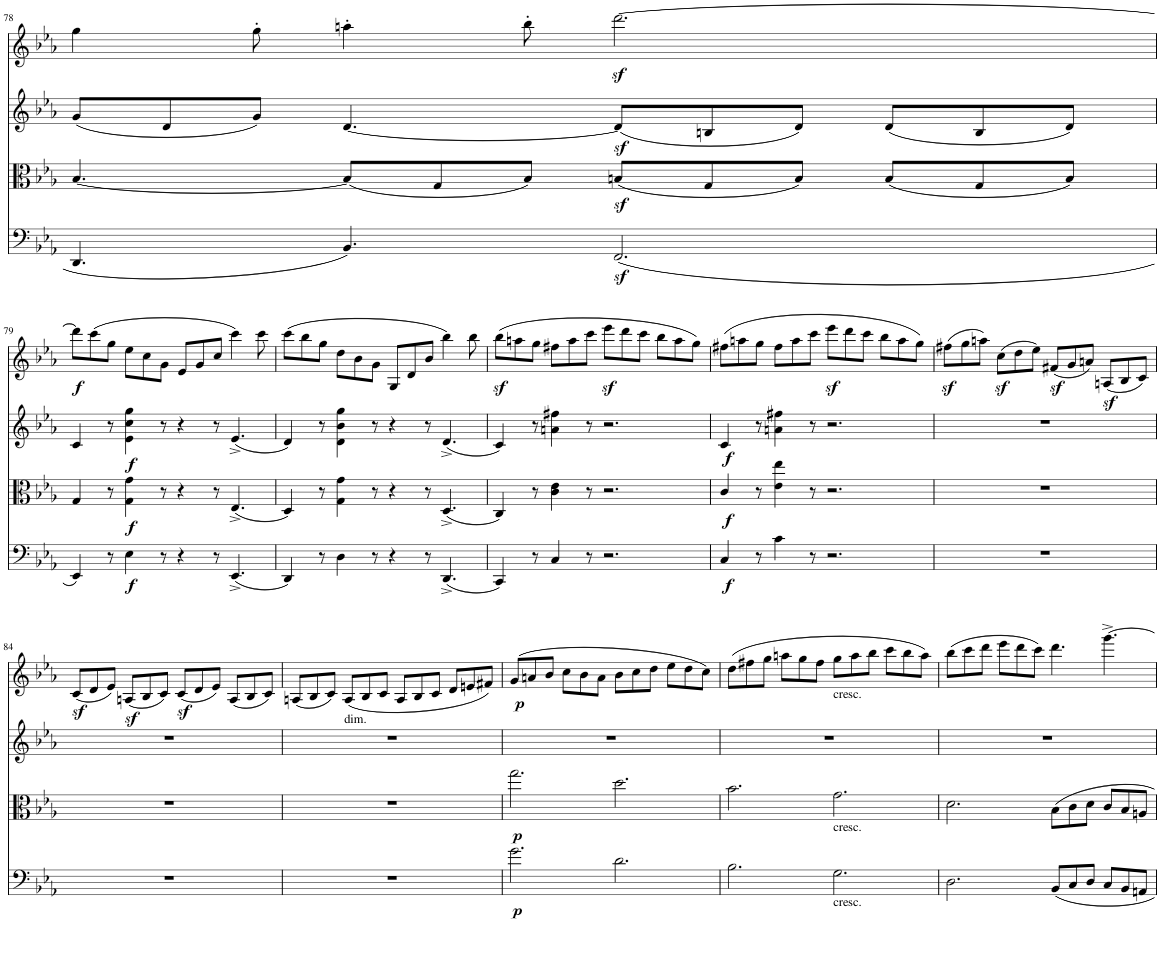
**kern	**dynam	**kern	**dynam	**kern	**dynam	**kern	**dynam
*part4	*part4	*part3	*part3	*part2	*part2	*part1	*part1
*staff4	*staff4	*staff3	*staff3	*staff2	*staff2	*staff1	*staff1
*I"Sampler	*	*I"Sampler	*	*I"Sampler	*	*I"Sampler	*
*I'Samp	*	*I'Samp	*	*I'Samp	*	*I'Samp	*
!!LO:PB:g=z
*clefF4	*	*clefC3	*	*clefG2	*	*clefG2	*
*k[b-e-a-]	*	*k[b-e-a-]	*	*k[b-e-a-]	*	*k[b-e-a-]	*
*M12/8	*	*M12/8	*	*M12/8	*	*M12/8	*
=78	=78	=78	=78	=78	=78	=78	=78
4.DD/	.	[4.B-/	.	(8g/L	.	4gg\	.
.	.	.	.	8d/	.	.	.
.	.	.	.	8g/J)	.	8gg'\	.
4.BB-/	.	(8B-/L]	.	[4.d/	.	4aan'\	.
.	.	8G/	.	.	.	.	.
.	.	8B-/J)	.	.	.	8bb-'\	.
(2.FFz</	.	(8Bnz</L	.	(8dz</L]	.	[2.dddz<\	.
.	.	8G/	.	8Bn/	.	.	.
.	.	8B/J)	.	8d/J)	.	.	.
.	.	(8B/L	.	(8d/L	.	.	.
.	.	8G/	.	8B/	.	.	.
.	.	8B/J)	.	8d/J)	.	.	.
!!LO:LB:g=z
=79	=79	=79	=79	=79	=79	=79	=79
!	!	!	!	!	!	!	!LO:DY:b
4EE-/)	.	4G/	.	4c/	.	8ddd\L]	f
.	.	.	.	.	.	(8ccc\	.
8r	.	8r	.	8r	.	8gg\J	.
!	!LO:DY:b	!	!LO:DY:b	!	!LO:DY:b	!	!
4E-\	f	4G\ 4g\	f	4e-\ 4cc\ 4gg\	f	8ee-\L	.
.	.	.	.	.	.	8cc\	.
8r	.	8r	.	8r	.	8g\J	.
4r	.	4r	.	4r	.	8e-/L	.
.	.	.	.	.	.	8g/	.
8r	.	8r	.	8r	.	8cc/J	.
(4.EE-^/	.	(4.E-^/	.	(4.e-^/	.	4ccc\)	.
.	.	.	.	.	.	8ccc\	.
=80	=80	=80	=80	=80	=80	=80	=80
4DD/)	.	4D/)	.	4d/)	.	(8ccc\L	.
.	.	.	.	.	.	8bb-\	.
8r	.	8r	.	8r	.	8gg\J	.
4D\	.	4G\ 4g\	.	4d\ 4b-\ 4gg\	.	8dd\L	.
.	.	.	.	.	.	8b-\	.
8r	.	8r	.	8r	.	8g\J	.
4r	.	4r	.	4r	.	8G/L	.
.	.	.	.	.	.	8d/	.
8r	.	8r	.	8r	.	8b-/J	.
(4.DD^/	.	(4.D^/	.	(4.d^/	.	4bb-\)	.
.	.	.	.	.	.	8bb-\	.
=81	=81	=81	=81	=81	=81	=81	=81
4CC/)	.	4C/)	.	4c/)	.	(8bb-z<\L	.
.	.	.	.	.	.	8aan\	.
8r	.	8r	.	8r	.	8gg\J	.
4C/	.	4c\ 4e-\	.	4an\ 4ff#X\	.	8ff#X\L	.
.	.	.	.	.	.	8aa\	.
8r	.	8r	.	8r	.	8ccc\J	.
2.r	.	2.r	.	2.r	.	8eee-z<\L	.
.	.	.	.	.	.	8ddd\	.
.	.	.	.	.	.	8ccc\J	.
.	.	.	.	.	.	8bb-\L	.
.	.	.	.	.	.	8aa\	.
.	.	.	.	.	.	8gg\J)	.
=82	=82	=82	=82	=82	=82	=82	=82
!	!LO:DY:b	!	!LO:DY:b	!	!LO:DY:b	!	!
4C/	f	4c/	f	4c/	f	(8ff#X\L	.
.	.	.	.	.	.	8aan\	.
8r	.	8r	.	8r	.	8gg\J	.
4c\	.	4e-\ 4ee-\	.	4an\ 4ff#X\	.	8ff#\L	.
.	.	.	.	.	.	8aa\	.
8r	.	8r	.	8r	.	8ccc\J	.
2.r	.	2.r	.	2.r	.	8eee-z<\L	.
.	.	.	.	.	.	8ddd\	.
.	.	.	.	.	.	8ccc\J	.
.	.	.	.	.	.	8bb-\L	.
.	.	.	.	.	.	8aa\	.
.	.	.	.	.	.	8gg\J)	.
=83	=83	=83	=83	=83	=83	=83	=83
1.r	.	1.r	.	1.r	.	(8ff#Xz<\L	.
.	.	.	.	.	.	8gg\	.
.	.	.	.	.	.	8aan\J)	.
.	.	.	.	.	.	(8ccz<\L	.
.	.	.	.	.	.	8dd\	.
.	.	.	.	.	.	8ee-\J)	.
.	.	.	.	.	.	(8f#Xz</L	.
.	.	.	.	.	.	8g/	.
.	.	.	.	.	.	8an/J)	.
.	.	.	.	.	.	(8Anz</L	.
.	.	.	.	.	.	8B-/	.
.	.	.	.	.	.	8c/J)	.
!!LO:LB:g=z
=84	=84	=84	=84	=84	=84	=84	=84
1.r	.	1.r	.	1.r	.	(8cz</L	.
.	.	.	.	.	.	8d/	.
.	.	.	.	.	.	8e-/J)	.
.	.	.	.	.	.	(8Anz</L	.
.	.	.	.	.	.	8B-/	.
.	.	.	.	.	.	8c/J)	.
.	.	.	.	.	.	(8cz</L	.
.	.	.	.	.	.	8d/	.
.	.	.	.	.	.	8e-/J)	.
.	.	.	.	.	.	(8A/L	.
.	.	.	.	.	.	8B-/	.
.	.	.	.	.	.	8c/J)	.
=85	=85	=85	=85	=85	=85	=85	=85
1.r	.	1.r	.	1.r	.	(8An/L	.
.	.	.	.	.	.	8B-/	.
.	.	.	.	.	.	8c/J)	.
!	!	!	!	!	!	!LO:TX:b:t=dim.	!
.	.	.	.	.	.	(8A/L	.
.	.	.	.	.	.	8B-/	.
.	.	.	.	.	.	8c/J	.
.	.	.	.	.	.	8A/L	.
.	.	.	.	.	.	8B-/	.
.	.	.	.	.	.	8c/J	.
.	.	.	.	.	.	8d/L	.
.	.	.	.	.	.	8en/	.
.	.	.	.	.	.	8f#X/J)	.
=86	=86	=86	=86	=86	=86	=86	=86
!	!LO:DY:b	!	!LO:DY:b	!	!	!	!LO:DY:b
2.g\	p	2.gg\	p	1.r	.	(8g/L	p
.	.	.	.	.	.	8an/	.
.	.	.	.	.	.	8b-/J	.
.	.	.	.	.	.	8cc\L	.
.	.	.	.	.	.	8b-\	.
.	.	.	.	.	.	8a\J	.
2.d\	.	2.dd\	.	.	.	8b-\L	.
.	.	.	.	.	.	8cc\	.
.	.	.	.	.	.	8dd\J	.
.	.	.	.	.	.	8ee-\L	.
.	.	.	.	.	.	8dd\	.
.	.	.	.	.	.	8cc\J)	.
=87	=87	=87	=87	=87	=87	=87	=87
2.B-\	.	2.b-\	.	1.r	.	(8dd\L	.
.	.	.	.	.	.	8ff#X\	.
.	.	.	.	.	.	8gg\J	.
.	.	.	.	.	.	8aan\L	.
.	.	.	.	.	.	8gg\	.
.	.	.	.	.	.	8ff#\J	.
!	!	!	!	!	!	!LO:TX:b:t=cresc.	!
!	!	!LO:TX:b:t=cresc.	!	!	!	!	!
!LO:TX:b:t=cresc.	!	!	!	!	!	!	!
2.G\	.	2.g\	.	.	.	8gg\L	.
.	.	.	.	.	.	8aa\	.
.	.	.	.	.	.	8bb-\J	.
.	.	.	.	.	.	8ccc\L	.
.	.	.	.	.	.	8bb-\	.
.	.	.	.	.	.	8aa\J)	.
=88	=88	=88	=88	=88	=88	=88	=88
2.D\	.	2.d\	.	1.r	.	(8bb-\L	.
.	.	.	.	.	.	8ccc\	.
.	.	.	.	.	.	8ddd\J	.
.	.	.	.	.	.	8eee-\L	.
.	.	.	.	.	.	8ddd\	.
.	.	.	.	.	.	8ccc\J)	.
8BB-/L	.	8B-\L	.	.	.	4.ddd\	.
8C/	.	8c\	.	.	.	.	.
8D/J	.	8d\J	.	.	.	.	.
8C/L	.	8c/L	.	.	.	[4.ggg^\	.
8BB-/	.	8B-/	.	.	.	.	.
8AAn/J	.	8An/J	.	.	.	.	.
=	=	=	=	=	=	=	=
*-	*-	*-	*-	*-	*-	*-	*-
